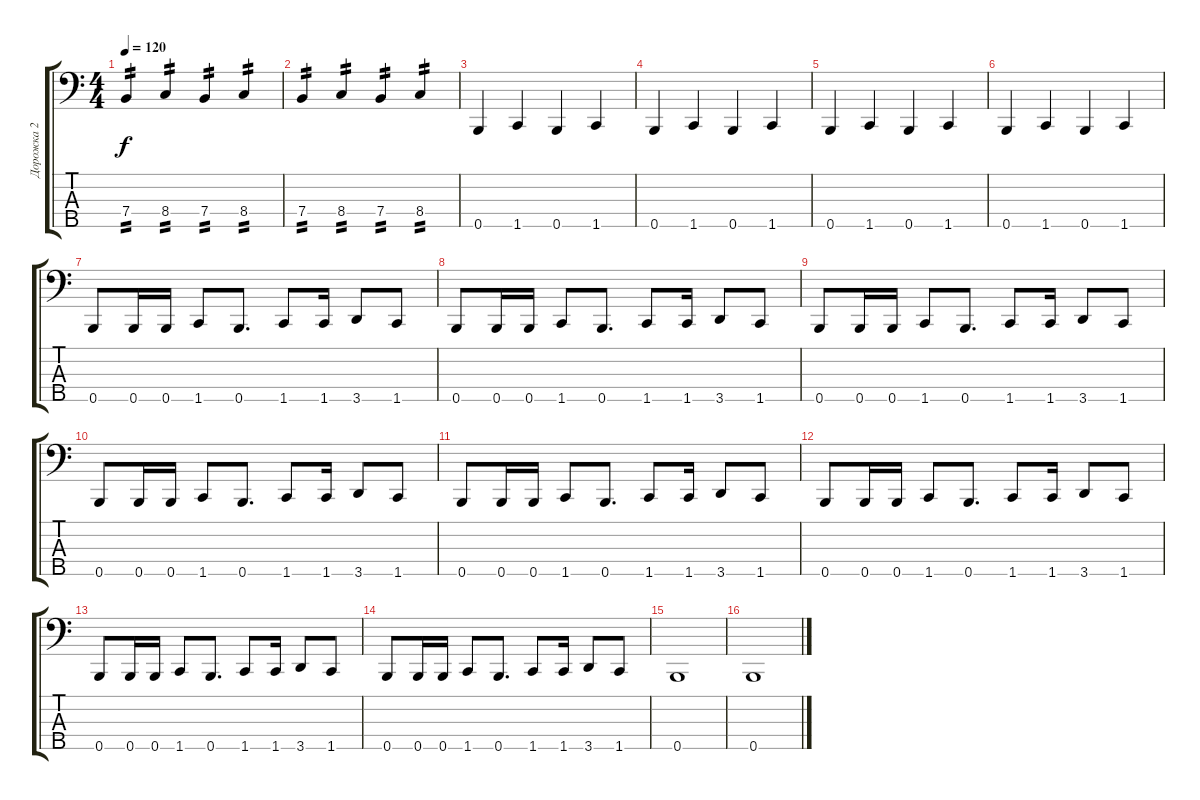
\track ("Дорожка 2" "Дорожка 2") {instrument electricbasspick}
\staff {score tabs}
\tuning (G2 D2 A1 E1 B0) {hide}
\ts (4 4)
\tempo 120
\clef f4
\ks c
7.4.4{tp 2 dy f} 8.4.4{tp 2} 7.4.4{tp 2} 8.4.4{tp 2} |
7.4.4{tp 2} 8.4.4{tp 2} 7.4.4{tp 2} 8.4.4{tp 2} |
0.5.4 1.5.4 0.5.4 1.5.4 |
0.5.4 1.5.4 0.5.4 1.5.4 |
0.5.4 1.5.4 0.5.4 1.5.4 |
0.5.4 1.5.4 0.5.4 1.5.4 |
0.5.8 0.5.16 0.5.16 1.5.8 0.5.8{d} 1.5.8 1.5.16 3.5.8 1.5.8 |
0.5.8 0.5.16 0.5.16 1.5.8 0.5.8{d} 1.5.8 1.5.16 3.5.8 1.5.8 |
0.5.8 0.5.16 0.5.16 1.5.8 0.5.8{d} 1.5.8 1.5.16 3.5.8 1.5.8 |
0.5.8 0.5.16 0.5.16 1.5.8 0.5.8{d} 1.5.8 1.5.16 3.5.8 1.5.8 |
0.5.8 0.5.16 0.5.16 1.5.8 0.5.8{d} 1.5.8 1.5.16 3.5.8 1.5.8 |
0.5.8 0.5.16 0.5.16 1.5.8 0.5.8{d} 1.5.8 1.5.16 3.5.8 1.5.8 |
0.5.8 0.5.16 0.5.16 1.5.8 0.5.8{d} 1.5.8 1.5.16 3.5.8 1.5.8 |
0.5.8 0.5.16 0.5.16 1.5.8 0.5.8{d} 1.5.8 1.5.16 3.5.8 1.5.8 |
0.5.1 |
0.5.1
